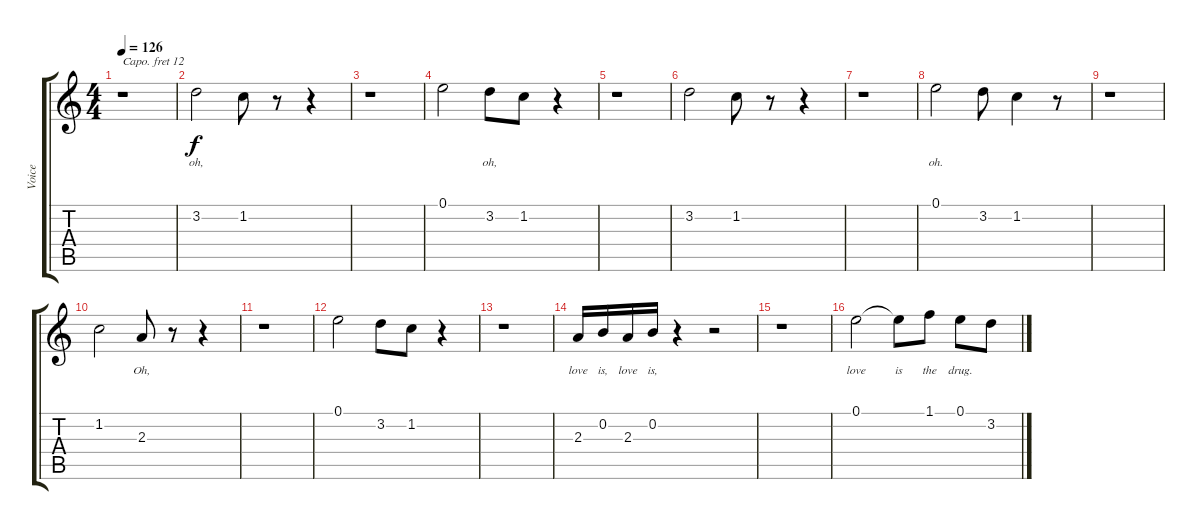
\track ("Voice" "Voice") {instrument oboe}
\staff {score tabs}
\capo 12
\tuning (E4 B3 G3 D3 A2 E2) {hide}
\ts (4 4)
\tempo 126
\clef g2
\ks c
r.1{dy f} |
3.2.2{lyrics (0 "oh, ") lyrics (1 "") lyrics (2 "") lyrics (3 "") lyrics (4 "")} 1.2.8{lyrics (0 "") lyrics (1 "") lyrics (2 "") lyrics (3 "") lyrics (4 "")} r.8 r.4 |
r.1 |
0.1.2{lyrics (0 "") lyrics (1 "") lyrics (2 "") lyrics (3 "") lyrics (4 "")} 3.2.8{lyrics (0 "oh, ") lyrics (1 "") lyrics (2 "") lyrics (3 "") lyrics (4 "")} 1.2.8{lyrics (0 "") lyrics (1 "") lyrics (2 "") lyrics (3 "") lyrics (4 "")} r.4 |
r.1 |
3.2.2{lyrics (0 "") lyrics (1 "") lyrics (2 "") lyrics (3 "") lyrics (4 "")} 1.2.8{lyrics (0 "") lyrics (1 "") lyrics (2 "") lyrics (3 "") lyrics (4 "")} r.8 r.4 |
r.1 |
0.1.2{lyrics (0 "oh. ") lyrics (1 "") lyrics (2 "") lyrics (3 "") lyrics (4 "")} 3.2.8{lyrics (0 "") lyrics (1 "") lyrics (2 "") lyrics (3 "") lyrics (4 "")} 1.2.4{lyrics (0 "") lyrics (1 "") lyrics (2 "") lyrics (3 "") lyrics (4 "")} r.8 |
r.1 |
1.2.2{lyrics (0 "") lyrics (1 "") lyrics (2 "") lyrics (3 "") lyrics (4 "")} 2.3.8{lyrics (0 "Oh, ") lyrics (1 "") lyrics (2 "") lyrics (3 "") lyrics (4 "")} r.8 r.4 |
r.1 |
0.1.2{lyrics (0 "") lyrics (1 "") lyrics (2 "") lyrics (3 "") lyrics (4 "")} 3.2.8{lyrics (0 "") lyrics (1 "") lyrics (2 "") lyrics (3 "") lyrics (4 "")} 1.2.8{lyrics (0 "") lyrics (1 "") lyrics (2 "") lyrics (3 "") lyrics (4 "")} r.4 |
r.1 |
2.3.16{lyrics (0 "love") lyrics (1 "") lyrics (2 "") lyrics (3 "") lyrics (4 "")} 0.2.16{lyrics (0 "is,") lyrics (1 "") lyrics (2 "") lyrics (3 "") lyrics (4 "")} 2.3.16{lyrics (0 "love") lyrics (1 "") lyrics (2 "") lyrics (3 "") lyrics (4 "")} 0.2.16{lyrics (0 "is,") lyrics (1 "") lyrics (2 "") lyrics (3 "") lyrics (4 "")} r.4 r.2 |
r.1 |
0.1.2{lyrics (0 "love") lyrics (1 "") lyrics (2 "") lyrics (3 "") lyrics (4 "")} 0.1{t}.8{lyrics (0 "is ") lyrics (1 "") lyrics (2 "") lyrics (3 "") lyrics (4 "")} 1.1.8{lyrics (0 "the") lyrics (1 "") lyrics (2 "") lyrics (3 "") lyrics (4 "")} 0.1.8{lyrics (0 "drug.") lyrics (1 "") lyrics (2 "") lyrics (3 "") lyrics (4 "")} 3.2.8{lyrics (0 "") lyrics (1 "") lyrics (2 "") lyrics (3 "") lyrics (4 "")}
